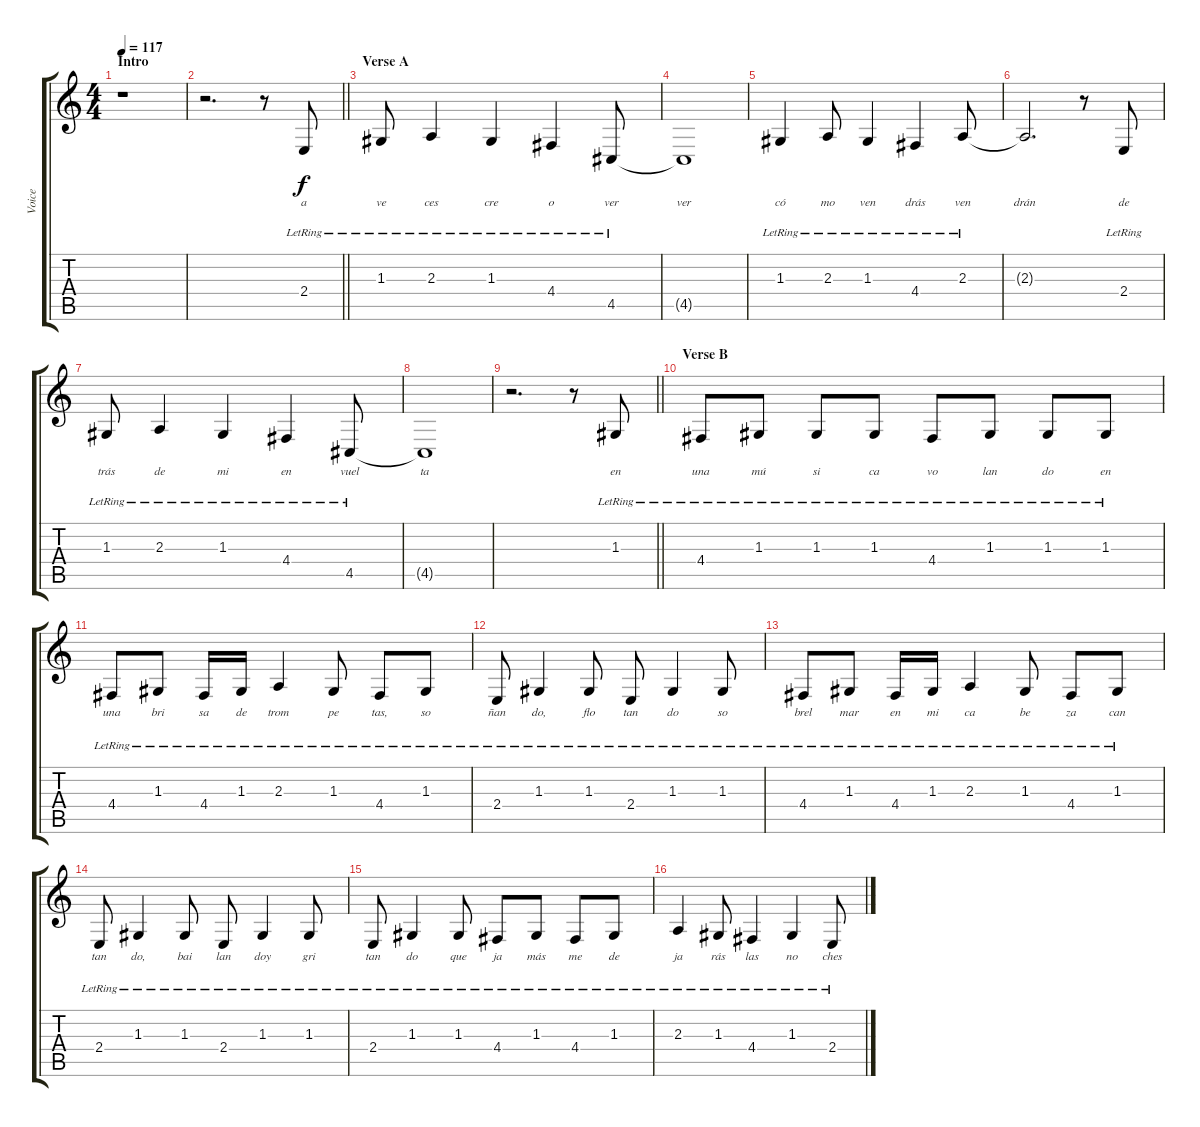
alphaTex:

\track ("Voice" "Voice") {instrument acousticgrandpiano}
\staff {score tabs}
\tuning (E4 B3 G3 D3 A2 E2) {hide}
\ts (4 4)
\section ("" "Intro")
\tempo 117
\clef g2
\ks c
r.1{dy f instrument acousticgrandpiano} |
\barLineRight lightlight
r.2{d} r.8 2.4{lr}.8{lyrics (0 "a") lyrics (1 "") lyrics (2 "") lyrics (3 "") lyrics (4 "")} |
\section ("" "Verse A")
1.3{lr}.8{lyrics (0 "ve") lyrics (1 "") lyrics (2 "") lyrics (3 "") lyrics (4 "")} 2.3{lr}.4{lyrics (0 "ces") lyrics (1 "") lyrics (2 "") lyrics (3 "") lyrics (4 "")} 1.3{lr}.4{lyrics (0 "cre") lyrics (1 "") lyrics (2 "") lyrics (3 "") lyrics (4 "")} 4.4{lr}.4{lyrics (0 "o") lyrics (1 "") lyrics (2 "") lyrics (3 "") lyrics (4 "")} 4.5{lr}.8{lyrics (0 "ver") lyrics (1 "") lyrics (2 "") lyrics (3 "") lyrics (4 "")} |
4.5{t}.1{lyrics (0 "ver") lyrics (1 "") lyrics (2 "") lyrics (3 "") lyrics (4 "")} |
1.3{lr}.4{lyrics (0 "có") lyrics (1 "") lyrics (2 "") lyrics (3 "") lyrics (4 "")} 2.3{lr}.8{lyrics (0 "mo") lyrics (1 "") lyrics (2 "") lyrics (3 "") lyrics (4 "")} 1.3{lr}.4{lyrics (0 "ven") lyrics (1 "") lyrics (2 "") lyrics (3 "") lyrics (4 "")} 4.4{lr}.4{lyrics (0 "drás") lyrics (1 "") lyrics (2 "") lyrics (3 "") lyrics (4 "")} 2.3{lr}.8{lyrics (0 "ven") lyrics (1 "") lyrics (2 "") lyrics (3 "") lyrics (4 "")} |
2.3{t}.2{d lyrics (0 "drán") lyrics (1 "") lyrics (2 "") lyrics (3 "") lyrics (4 "")} r.8 2.4{lr}.8{lyrics (0 "de") lyrics (1 "") lyrics (2 "") lyrics (3 "") lyrics (4 "")} |
1.3{lr}.8{lyrics (0 "trás") lyrics (1 "") lyrics (2 "") lyrics (3 "") lyrics (4 "")} 2.3{lr}.4{lyrics (0 "de") lyrics (1 "") lyrics (2 "") lyrics (3 "") lyrics (4 "")} 1.3{lr}.4{lyrics (0 "mi") lyrics (1 "") lyrics (2 "") lyrics (3 "") lyrics (4 "")} 4.4{lr}.4{lyrics (0 "en") lyrics (1 "") lyrics (2 "") lyrics (3 "") lyrics (4 "")} 4.5{lr}.8{lyrics (0 "vuel") lyrics (1 "") lyrics (2 "") lyrics (3 "") lyrics (4 "")} |
4.5{t}.1{lyrics (0 "ta") lyrics (1 "") lyrics (2 "") lyrics (3 "") lyrics (4 "")} |
\barLineRight lightlight
r.2{d} r.8 1.3{lr}.8{lyrics (0 "en") lyrics (1 "") lyrics (2 "") lyrics (3 "") lyrics (4 "")} |
\section ("" "Verse B")
4.4{lr}.8{lyrics (0 "una") lyrics (1 "") lyrics (2 "") lyrics (3 "") lyrics (4 "")} 1.3{lr}.8{lyrics (0 "mú") lyrics (1 "") lyrics (2 "") lyrics (3 "") lyrics (4 "")} 1.3{lr}.8{lyrics (0 "si") lyrics (1 "") lyrics (2 "") lyrics (3 "") lyrics (4 "")} 1.3{lr}.8{lyrics (0 "ca") lyrics (1 "") lyrics (2 "") lyrics (3 "") lyrics (4 "")} 4.4{lr}.8{lyrics (0 "vo") lyrics (1 "") lyrics (2 "") lyrics (3 "") lyrics (4 "")} 1.3{lr}.8{lyrics (0 "lan") lyrics (1 "") lyrics (2 "") lyrics (3 "") lyrics (4 "")} 1.3{lr}.8{lyrics (0 "do") lyrics (1 "") lyrics (2 "") lyrics (3 "") lyrics (4 "")} 1.3{lr}.8{lyrics (0 "en") lyrics (1 "") lyrics (2 "") lyrics (3 "") lyrics (4 "")} |
4.4{lr}.8{lyrics (0 "una") lyrics (1 "") lyrics (2 "") lyrics (3 "") lyrics (4 "")} 1.3{lr}.8{lyrics (0 "bri") lyrics (1 "") lyrics (2 "") lyrics (3 "") lyrics (4 "")} 4.4{lr}.16{lyrics (0 "sa") lyrics (1 "") lyrics (2 "") lyrics (3 "") lyrics (4 "")} 1.3{lr}.16{lyrics (0 "de") lyrics (1 "") lyrics (2 "") lyrics (3 "") lyrics (4 "")} 2.3{lr}.4{lyrics (0 "trom") lyrics (1 "") lyrics (2 "") lyrics (3 "") lyrics (4 "")} 1.3{lr}.8{lyrics (0 "pe") lyrics (1 "") lyrics (2 "") lyrics (3 "") lyrics (4 "")} 4.4{lr}.8{lyrics (0 "tas,") lyrics (1 "") lyrics (2 "") lyrics (3 "") lyrics (4 "")} 1.3{lr}.8{lyrics (0 "so") lyrics (1 "") lyrics (2 "") lyrics (3 "") lyrics (4 "")} |
2.4{lr}.8{lyrics (0 "ñan") lyrics (1 "") lyrics (2 "") lyrics (3 "") lyrics (4 "")} 1.3{lr}.4{lyrics (0 "do,") lyrics (1 "") lyrics (2 "") lyrics (3 "") lyrics (4 "")} 1.3{lr}.8{lyrics (0 "flo") lyrics (1 "") lyrics (2 "") lyrics (3 "") lyrics (4 "")} 2.4{lr}.8{lyrics (0 "tan") lyrics (1 "") lyrics (2 "") lyrics (3 "") lyrics (4 "")} 1.3{lr}.4{lyrics (0 "do") lyrics (1 "") lyrics (2 "") lyrics (3 "") lyrics (4 "")} 1.3{lr}.8{lyrics (0 "so") lyrics (1 "") lyrics (2 "") lyrics (3 "") lyrics (4 "")} |
4.4{lr}.8{lyrics (0 "brel") lyrics (1 "") lyrics (2 "") lyrics (3 "") lyrics (4 "")} 1.3{lr}.8{lyrics (0 "mar") lyrics (1 "") lyrics (2 "") lyrics (3 "") lyrics (4 "")} 4.4{lr}.16{lyrics (0 "en") lyrics (1 "") lyrics (2 "") lyrics (3 "") lyrics (4 "")} 1.3{lr}.16{lyrics (0 "mi") lyrics (1 "") lyrics (2 "") lyrics (3 "") lyrics (4 "")} 2.3{lr}.4{lyrics (0 "ca") lyrics (1 "") lyrics (2 "") lyrics (3 "") lyrics (4 "")} 1.3{lr}.8{lyrics (0 "be") lyrics (1 "") lyrics (2 "") lyrics (3 "") lyrics (4 "")} 4.4{lr}.8{lyrics (0 "za") lyrics (1 "") lyrics (2 "") lyrics (3 "") lyrics (4 "")} 1.3{lr}.8{lyrics (0 "can") lyrics (1 "") lyrics (2 "") lyrics (3 "") lyrics (4 "")} |
2.4{lr}.8{lyrics (0 "tan") lyrics (1 "") lyrics (2 "") lyrics (3 "") lyrics (4 "")} 1.3{lr}.4{lyrics (0 "do,") lyrics (1 "") lyrics (2 "") lyrics (3 "") lyrics (4 "")} 1.3{lr}.8{lyrics (0 "bai") lyrics (1 "") lyrics (2 "") lyrics (3 "") lyrics (4 "")} 2.4{lr}.8{lyrics (0 "lan") lyrics (1 "") lyrics (2 "") lyrics (3 "") lyrics (4 "")} 1.3{lr}.4{lyrics (0 "doy") lyrics (1 "") lyrics (2 "") lyrics (3 "") lyrics (4 "")} 1.3{lr}.8{lyrics (0 "gri") lyrics (1 "") lyrics (2 "") lyrics (3 "") lyrics (4 "")} |
2.4{lr}.8{lyrics (0 "tan") lyrics (1 "") lyrics (2 "") lyrics (3 "") lyrics (4 "")} 1.3{lr}.4{lyrics (0 "do") lyrics (1 "") lyrics (2 "") lyrics (3 "") lyrics (4 "")} 1.3{lr}.8{lyrics (0 "que") lyrics (1 "") lyrics (2 "") lyrics (3 "") lyrics (4 "")} 4.4{lr}.8{lyrics (0 "ja") lyrics (1 "") lyrics (2 "") lyrics (3 "") lyrics (4 "")} 1.3{lr}.8{lyrics (0 "más") lyrics (1 "") lyrics (2 "") lyrics (3 "") lyrics (4 "")} 4.4{lr}.8{lyrics (0 "me") lyrics (1 "") lyrics (2 "") lyrics (3 "") lyrics (4 "")} 1.3{lr}.8{lyrics (0 "de") lyrics (1 "") lyrics (2 "") lyrics (3 "") lyrics (4 "")} |
2.3{lr}.4{lyrics (0 "ja") lyrics (1 "") lyrics (2 "") lyrics (3 "") lyrics (4 "")} 1.3{lr}.8{lyrics (0 "rás") lyrics (1 "") lyrics (2 "") lyrics (3 "") lyrics (4 "")} 4.4{lr}.4{lyrics (0 "las") lyrics (1 "") lyrics (2 "") lyrics (3 "") lyrics (4 "")} 1.3{lr}.4{lyrics (0 "no") lyrics (1 "") lyrics (2 "") lyrics (3 "") lyrics (4 "")} 2.4{lr}.8{lyrics (0 "ches") lyrics (1 "") lyrics (2 "") lyrics (3 "") lyrics (4 "")}
